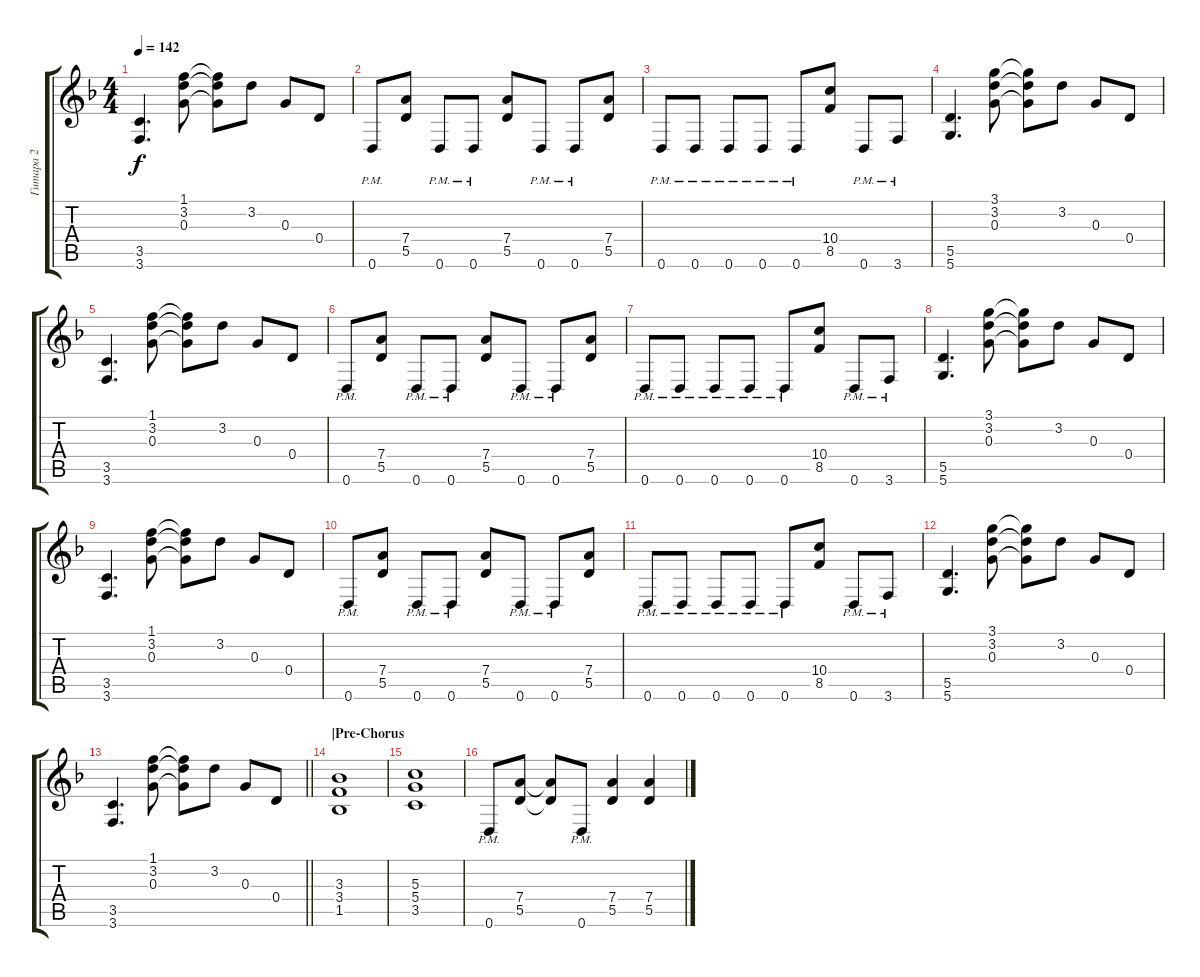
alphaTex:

\track ("Гитара 2" "Гитара 2") {instrument distortionguitar}
\staff {score tabs}
\tuning (E4 B3 G3 D3 A2 D2) {hide}
\ts (4 4)
\tempo 142
\clef g2
\ks dminor
(3.5 3.6).4{d dy f} (1.1 3.2 0.3).8 (1.1{t} 3.2{t} 0.3{t}).8 3.2.8 0.3.8 0.4.8 |
0.6{pm}.8 (7.4 5.5).8 0.6{pm}.8 0.6{pm}.8 (7.4 5.5).8 0.6{pm}.8 0.6{pm}.8 (7.4 5.5).8 |
0.6{pm}.8 0.6{pm}.8 0.6{pm}.8 0.6{pm}.8 0.6{pm}.8 (10.4 8.5).8 0.6{pm}.8 3.6{pm}.8 |
(5.5 5.6).4{d} (3.1 3.2 0.3).8 (3.1{t} 3.2{t} 0.3{t}).8 3.2.8 0.3.8 0.4.8 |
(3.5 3.6).4{d} (1.1 3.2 0.3).8 (1.1{t} 3.2{t} 0.3{t}).8 3.2.8 0.3.8 0.4.8 |
0.6{pm}.8 (7.4 5.5).8 0.6{pm}.8 0.6{pm}.8 (7.4 5.5).8 0.6{pm}.8 0.6{pm}.8 (7.4 5.5).8 |
0.6{pm}.8 0.6{pm}.8 0.6{pm}.8 0.6{pm}.8 0.6{pm}.8 (10.4 8.5).8 0.6{pm}.8 3.6{pm}.8 |
(5.5 5.6).4{d} (3.1 3.2 0.3).8 (3.1{t} 3.2{t} 0.3{t}).8 3.2.8 0.3.8 0.4.8 |
(3.5 3.6).4{d} (1.1 3.2 0.3).8 (1.1{t} 3.2{t} 0.3{t}).8 3.2.8 0.3.8 0.4.8 |
0.6{pm}.8 (7.4 5.5).8 0.6{pm}.8 0.6{pm}.8 (7.4 5.5).8 0.6{pm}.8 0.6{pm}.8 (7.4 5.5).8 |
0.6{pm}.8 0.6{pm}.8 0.6{pm}.8 0.6{pm}.8 0.6{pm}.8 (10.4 8.5).8 0.6{pm}.8 3.6{pm}.8 |
(5.5 5.6).4{d} (3.1 3.2 0.3).8 (3.1{t} 3.2{t} 0.3{t}).8 3.2.8 0.3.8 0.4.8 |
\barLineRight lightlight
(3.5 3.6).4{d} (1.1 3.2 0.3).8 (1.1{t} 3.2{t} 0.3{t}).8 3.2.8 0.3.8 0.4.8 |
\section ("" "|Pre-Chorus")
(3.3 3.4 1.5).1 |
(5.3 5.4 3.5).1 |
0.6{pm}.8 (7.4 5.5).8 (7.4{t} 5.5{t}).8 0.6{pm}.8 (7.4 5.5).4 (7.4 5.5).4
